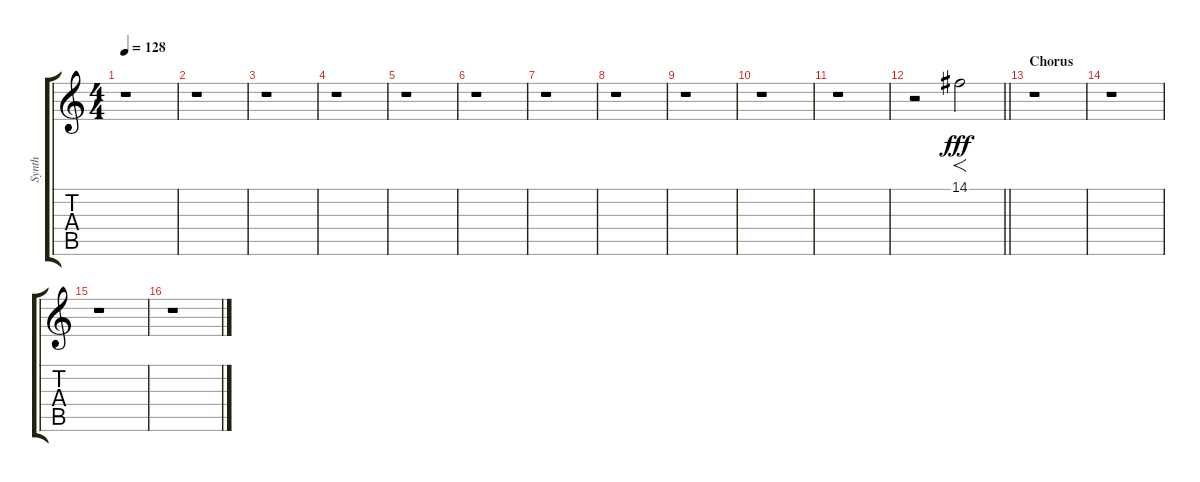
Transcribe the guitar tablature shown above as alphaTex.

\track ("Synth" "Synth") {instrument lead3calliope}
\staff {score tabs}
\tuning (E4 B3 G3 D3 A2 E2) {hide}
\ts (4 4)
\tempo 128
\clef g2
\ks c
r.1{dy fff} |
r.1 |
r.1 |
r.1 |
r.1 |
r.1 |
r.1 |
r.1 |
r.1 |
r.1 |
r.1 |
\barLineRight lightlight
r.2 14.1.2{f instrument fx4atmosphere} |
\section ("" "Chorus")
r.1 |
r.1 |
r.1 |
r.1
